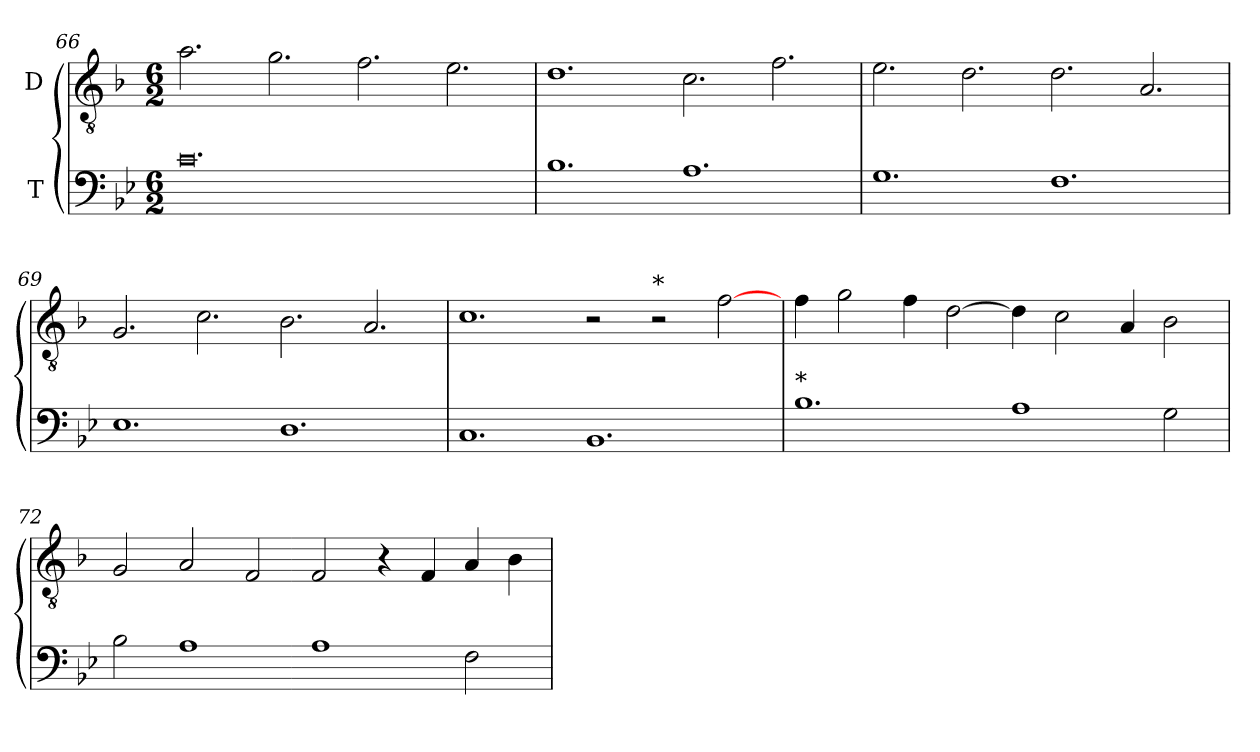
**kern	**kern
*part2	*part1
*staff2	*staff1
*I"T	*I"D
*clefF4	*clefGv2
*	*ITrd7c12
*k[b-e-]	*k[b-]
*B-:	*F:
*M6/2	*M6/2
=66	=66
0.ci\	2.Ai\
.	2.Gi\
.	2.Fi\
.	2.Ei\
!!LO:LB:g=z
=67	=67
1.B-i\	1.Di\
1.Ai\	2.Ci\
.	2.Fi\
=68	=68
1.Gi\	2.Ei\
.	2.Di\
1.Fi\	2.Di\
.	2.AAi/
=69	=69
1.E-i\	2.GGi/
.	2.Ci\
1.Di/	2.BB-i\
.	2.AAi/
=70	=70
1.Ci/	1.Ci\
1.BB-i/	2r
!	!LO:TX:t=*
.	2r
.	[2Fi\
=71	=71
!LO:TX:a:t=*	!
1.B-i\	4Fi\
.	2Gi\
.	4Fi\
.	[2Di\
1Ai\	4Di\]
.	2Ci\
.	4AAi/
2Gi\	2BB-i\
!!LO:LB:g=z
=72	=72
2B-i\	2GGi/
1Ai\	2AAi/
.	2FFi/
1Ai\	2FFi/
.	4r
.	4FFi/
2Fi\	4AAi/
.	4BB-i\
=	=
*-	*-
